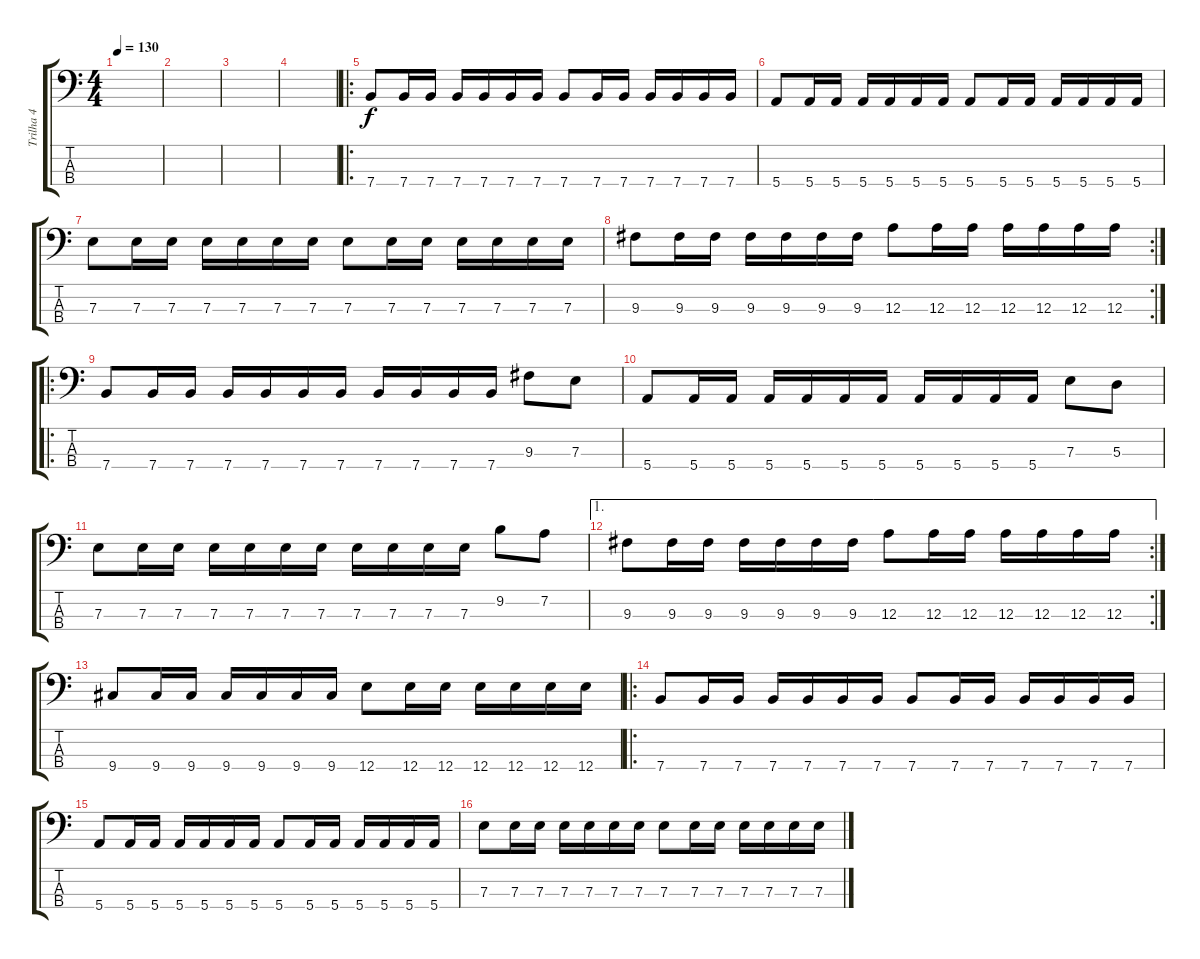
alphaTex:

\track ("Trilha 4" "Trilha 4") {instrument electricbassfinger}
\staff {score tabs}
\tuning (G2 D2 A1 E1) {hide}
\ts (4 4)
\tempo 130
\clef f4
\ks c
|
|
|
|
\ro
7.4.8 7.4.16 7.4.16 7.4.16 7.4.16 7.4.16 7.4.16 7.4.8 7.4.16 7.4.16 7.4.16 7.4.16 7.4.16 7.4.16 |
5.4.8 5.4.16 5.4.16 5.4.16 5.4.16 5.4.16 5.4.16 5.4.8 5.4.16 5.4.16 5.4.16 5.4.16 5.4.16 5.4.16 |
7.3.8 7.3.16 7.3.16 7.3.16 7.3.16 7.3.16 7.3.16 7.3.8 7.3.16 7.3.16 7.3.16 7.3.16 7.3.16 7.3.16 |
\rc 2
9.3.8 9.3.16 9.3.16 9.3.16 9.3.16 9.3.16 9.3.16 12.3.8 12.3.16 12.3.16 12.3.16 12.3.16 12.3.16 12.3.16 |
\ro
7.4.8 7.4.16 7.4.16 7.4.16 7.4.16 7.4.16 7.4.16 7.4.16 7.4.16 7.4.16 7.4.16 9.3.8 7.3.8 |
5.4.8 5.4.16 5.4.16 5.4.16 5.4.16 5.4.16 5.4.16 5.4.16 5.4.16 5.4.16 5.4.16 7.3.8 5.3.8 |
7.3.8 7.3.16 7.3.16 7.3.16 7.3.16 7.3.16 7.3.16 7.3.16 7.3.16 7.3.16 7.3.16 9.2.8 7.2.8 |
\ae 1
\rc 2
9.3.8 9.3.16 9.3.16 9.3.16 9.3.16 9.3.16 9.3.16 12.3.8 12.3.16 12.3.16 12.3.16 12.3.16 12.3.16 12.3.16 |
9.4.8 9.4.16 9.4.16 9.4.16 9.4.16 9.4.16 9.4.16 12.4.8 12.4.16 12.4.16 12.4.16 12.4.16 12.4.16 12.4.16 |
\ro
7.4.8 7.4.16 7.4.16 7.4.16 7.4.16 7.4.16 7.4.16 7.4.8 7.4.16 7.4.16 7.4.16 7.4.16 7.4.16 7.4.16 |
5.4.8 5.4.16 5.4.16 5.4.16 5.4.16 5.4.16 5.4.16 5.4.8 5.4.16 5.4.16 5.4.16 5.4.16 5.4.16 5.4.16 |
7.3.8 7.3.16 7.3.16 7.3.16 7.3.16 7.3.16 7.3.16 7.3.8 7.3.16 7.3.16 7.3.16 7.3.16 7.3.16 7.3.16
